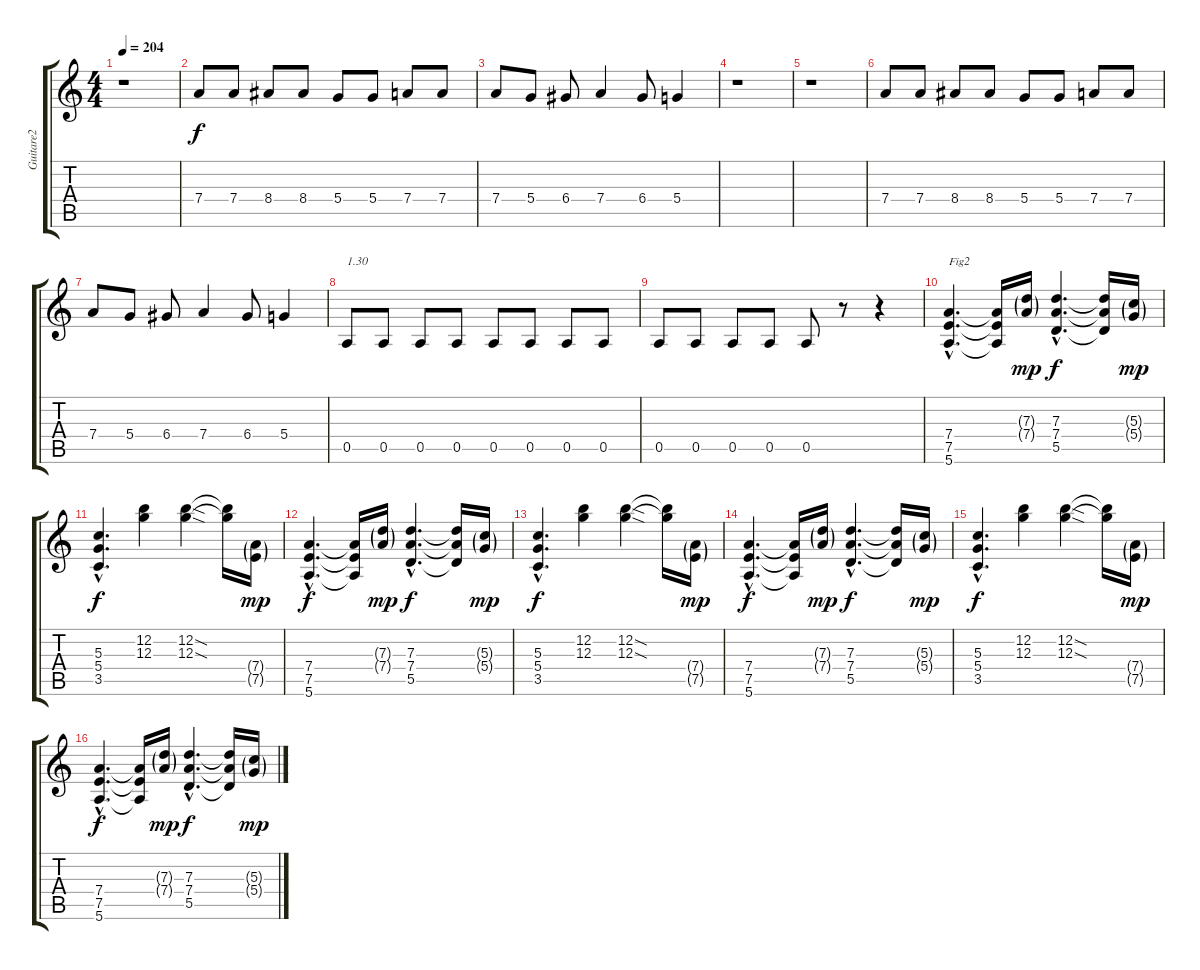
\track ("Guitare2" "Guitare2") {instrument distortionguitar}
\staff {score tabs}
\tuning (E4 B3 G3 D3 A2 E2) {hide}
\ts (4 4)
\tempo 204
\clef g2
\ks c
r.1{dy f} |
7.4.8 7.4.8 8.4.8 8.4.8 5.4.8 5.4.8 7.4.8 7.4.8 |
7.4.8 5.4.8 6.4.8 7.4.4 6.4.8 5.4.4 |
r.1 |
r.1 |
7.4.8 7.4.8 8.4.8 8.4.8 5.4.8 5.4.8 7.4.8 7.4.8 |
7.4.8 5.4.8 6.4.8 7.4.4 6.4.8 5.4.4 |
0.5.8{txt "1.30"} 0.5.8 0.5.8 0.5.8 0.5.8 0.5.8 0.5.8 0.5.8 |
0.5.8 0.5.8 0.5.8 0.5.8 0.5.8 r.8 r.4 |
(7.4{hac} 7.5{hac} 5.6{hac}).4{d txt "Fig2"} (7.4{t} 7.5{t} 5.6{t}).16 (7.3{g} 7.4{g}).16{dy mp} (7.3{hac} 7.4{hac} 5.5{hac}).4{d dy f} (7.3{t} 7.4{t} 5.5{t}).16 (5.3{g} 5.4{g}).16{dy mp} |
(5.3{hac} 5.4{hac} 3.5{hac}).4{d dy f} (12.2 12.3).4 (12.2{sod} 12.3{sod}).4 (12.2{t} 12.3{t}).16 (7.4{g} 7.5{g}).16{dy mp} |
(7.4{hac} 7.5{hac} 5.6{hac}).4{d dy f} (7.4{t} 7.5{t} 5.6{t}).16 (7.3{g} 7.4{g}).16{dy mp} (7.3{hac} 7.4{hac} 5.5{hac}).4{d dy f} (7.3{t} 7.4{t} 5.5{t}).16 (5.3{g} 5.4{g}).16{dy mp} |
(5.3{hac} 5.4{hac} 3.5{hac}).4{d dy f} (12.2 12.3).4 (12.2{sod} 12.3{sod}).4 (12.2{t} 12.3{t}).16 (7.4{g} 7.5{g}).16{dy mp} |
(7.4{hac} 7.5{hac} 5.6{hac}).4{d dy f} (7.4{t} 7.5{t} 5.6{t}).16 (7.3{g} 7.4{g}).16{dy mp} (7.3{hac} 7.4{hac} 5.5{hac}).4{d dy f} (7.3{t} 7.4{t} 5.5{t}).16 (5.3{g} 5.4{g}).16{dy mp} |
(5.3{hac} 5.4{hac} 3.5{hac}).4{d dy f} (12.2 12.3).4 (12.2{sod} 12.3{sod}).4 (12.2{t} 12.3{t}).16 (7.4{g} 7.5{g}).16{dy mp} |
(7.4{hac} 7.5{hac} 5.6{hac}).4{d dy f} (7.4{t} 7.5{t} 5.6{t}).16 (7.3{g} 7.4{g}).16{dy mp} (7.3{hac} 7.4{hac} 5.5{hac}).4{d dy f} (7.3{t} 7.4{t} 5.5{t}).16 (5.3{g} 5.4{g}).16{dy mp}
